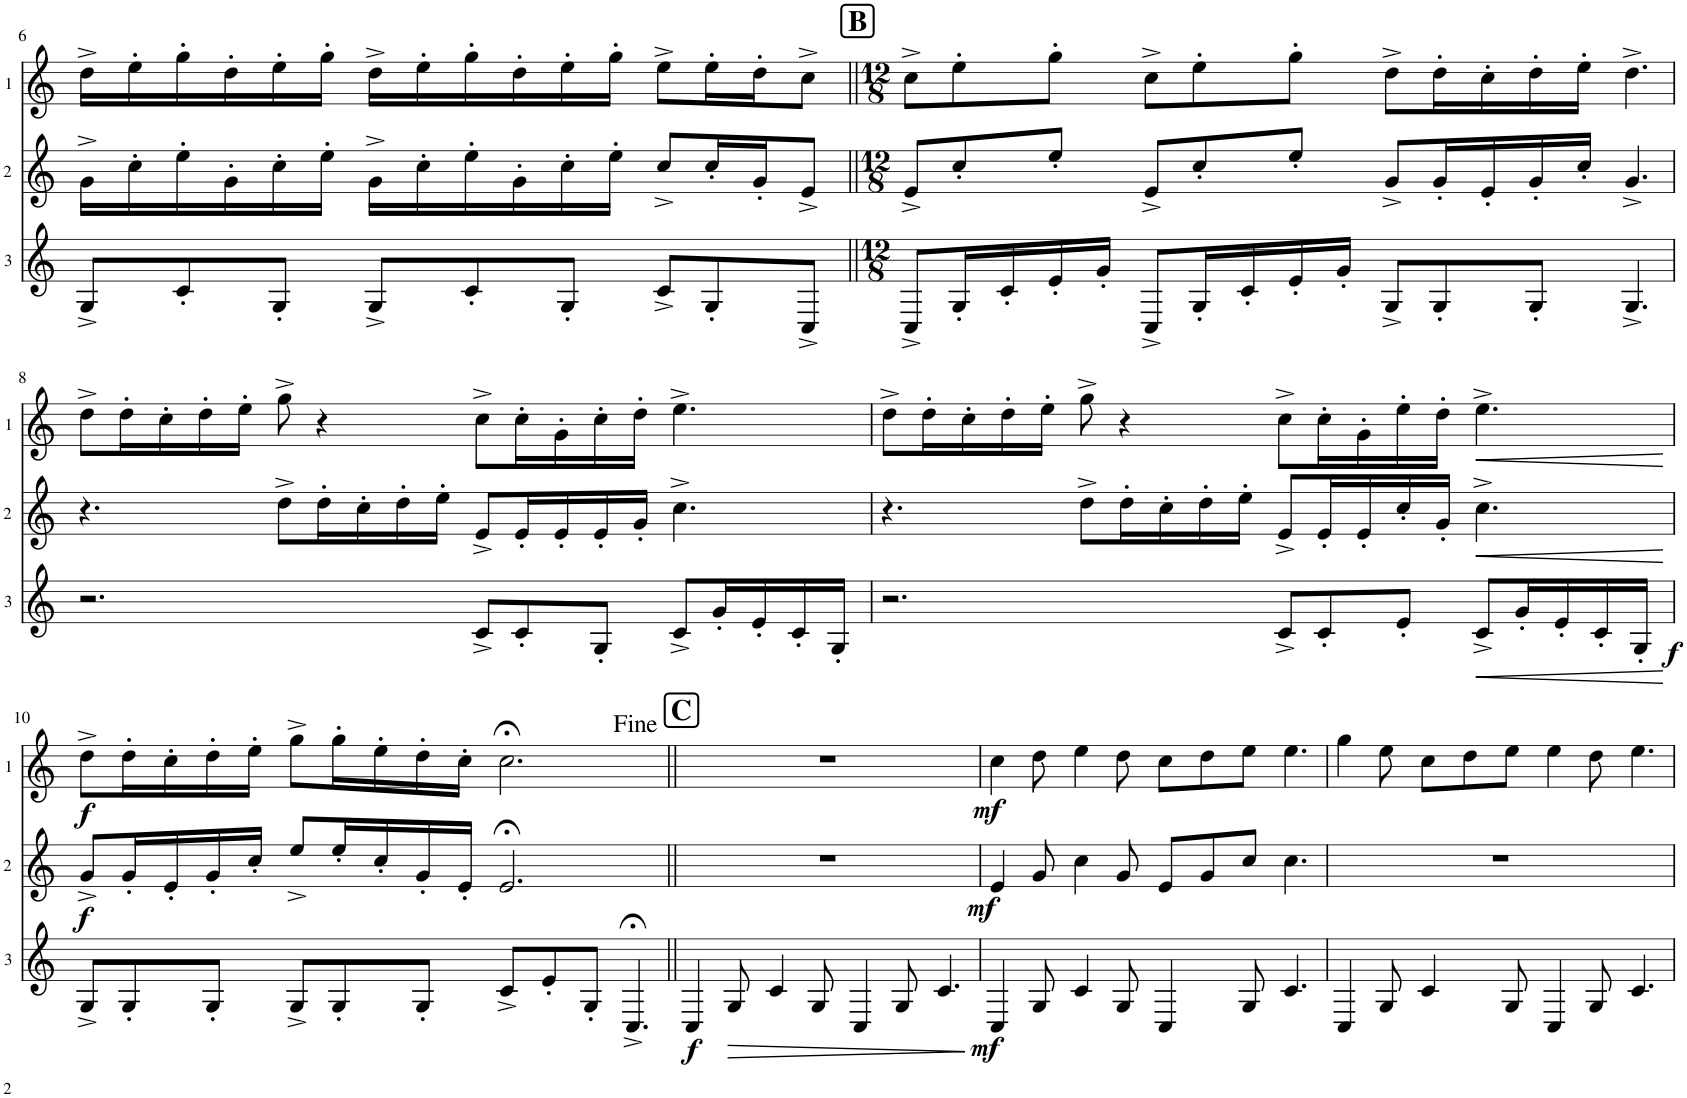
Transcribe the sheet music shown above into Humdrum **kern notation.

**kern	**dynam	**kern	**dynam	**kern	**dynam
*part3	*part3	*part2	*part2	*part1	*part1
*staff3	*staff3	*staff2	*staff2	*staff1	*staff1
*I"Cor 3	*	*I"Cor 2	*	*I"Cor 1	*
!!LO:PB:g=z
*clefG2	*	*clefG2	*	*clefG2	*
*Trd4c7	*	*Trd4c7	*	*Trd4c7	*
*k[]	*	*k[]	*	*k[]	*
*M9/8	*	*M9/8	*	*M9/8	*
=6	=6	=6	=6	=6	=6
8G^/L	.	16g^\LL	.	16dd^\LL	.
.	.	16cc'\	.	16ee'\	.
8c'/	.	16ee'\	.	16gg'\	.
.	.	16g'\	.	16dd'\	.
8G'/J	.	16cc'\	.	16ee'\	.
.	.	16ee'\JJ	.	16gg'\JJ	.
8G^/L	.	16g^\LL	.	16dd^\LL	.
.	.	16cc'\	.	16ee'\	.
8c'/	.	16ee'\	.	16gg'\	.
.	.	16g'\	.	16dd'\	.
8G'/J	.	16cc'\	.	16ee'\	.
.	.	16ee'\JJ	.	16gg'\JJ	.
8c^/L	.	8cc^/L	.	8ee^\L	.
8G'/	.	16cc'/L	.	16ee'\L	.
.	.	16g'/J	.	16dd'\J	.
8C^/J	.	8e^/J	.	8cc^\J	.
!!LO:REH:place=s1:a:B:cj:fs=14:t=B
=7||	=7||	=7||	=7||	=7||	=7||
*M12/8	*	*M12/8	*	*M12/8	*
8C^/L	.	8e^/L	.	8cc^\L	.
16G'/L	.	8cc'/	.	8ee'\	.
16c'/	.	.	.	.	.
16e'/	.	8ee'/J	.	8gg'\J	.
16g'/JJ	.	.	.	.	.
8C^/L	.	8e^/L	.	8cc^\L	.
16G'/L	.	8cc'/	.	8ee'\	.
16c'/	.	.	.	.	.
16e'/	.	8ee'/J	.	8gg'\J	.
16g'/JJ	.	.	.	.	.
8G^/L	.	8g^/L	.	8dd^\L	.
8G'/	.	16g'/L	.	16dd'\L	.
.	.	16e'/	.	16cc'\	.
8G'/J	.	16g'/	.	16dd'\	.
.	.	16cc'/JJ	.	16ee'\JJ	.
4.G^/	.	4.g^/	.	4.dd^\	.
!!LO:LB:g=z
=8	=8	=8	=8	=8	=8
2.r	.	4.r	.	8dd^\L	.
.	.	.	.	16dd'\L	.
.	.	.	.	16cc'\	.
.	.	.	.	16dd'\	.
.	.	.	.	16ee'\JJ	.
.	.	8dd^\L	.	8gg^\	.
.	.	16dd'\L	.	4r	.
.	.	16cc'\	.	.	.
.	.	16dd'\	.	.	.
.	.	16ee'\JJ	.	.	.
8c^/L	.	8e^/L	.	8cc^\L	.
8c'/	.	16e'/L	.	16cc'\L	.
.	.	16e'/	.	16g'\	.
8G'/J	.	16e'/	.	16cc'\	.
.	.	16g'/JJ	.	16dd'\JJ	.
8c^/L	.	4.cc^\	.	4.ee^\	.
16g'/L	.	.	.	.	.
16e'/	.	.	.	.	.
16c'/	.	.	.	.	.
16G'/JJ	.	.	.	.	.
=9	=9	=9	=9	=9	=9
2.r	.	4.r	.	8dd^\L	.
.	.	.	.	16dd'\L	.
.	.	.	.	16cc'\	.
.	.	.	.	16dd'\	.
.	.	.	.	16ee'\JJ	.
.	.	8dd^\L	.	8gg^\	.
.	.	16dd'\L	.	4r	.
.	.	16cc'\	.	.	.
.	.	16dd'\	.	.	.
.	.	16ee'\JJ	.	.	.
8c^/L	.	8e^/L	.	8cc^\L	.
8c'/	.	16e'/L	.	16cc'\L	.
.	.	16e'/	.	16g'\	.
8e'/J	.	16cc'/	.	16ee'\	.
.	.	16g'/JJ	.	16dd'\JJ	.
!	!LO:HP:b	!	!LO:HP:b	!	!LO:HP:b
8c^/L	<	4.cc^\	<	4.ee^\	<
16g'/L	.	.	.	.	.
16e'/	.	.	.	.	.
16c'/	.	.	.	.	.
!	!LO:DY:b	!	!	!	!
16G'/JJ	f	.	.	.	.
.	[	.	[	.	[
!!LO:LB:g=z
=10	=10	=10	=10	=10	=10
!	!	!	!LO:DY:b	!	!LO:DY:b
8G^/L	.	8g^/L	f	8dd^\L	f
8G'/	.	16g'/L	.	16dd'\L	.
.	.	16e'/	.	16cc'\	.
8G'/J	.	16g'/	.	16dd'\	.
.	.	16cc'/JJ	.	16ee'\JJ	.
8G^/L	.	8ee^/L	.	8gg^\L	.
8G'/	.	16ee'/L	.	16gg'\L	.
.	.	16cc'/	.	16ee'\	.
8G'/J	.	16g'/	.	16dd'\	.
.	.	16e'/JJ	.	16cc'\JJ	.
8c^/L	.	2.e;</	.	2.cc;<\	.
8e'/	.	.	.	.	.
8G'/J	.	.	.	.	.
4.C;<^/	.	.	.	.	.
!!LO:REH:place=s1:a:B:cj:fs=14:t=C
=11||	=11||	=11||	=11||	=11||	=11||
!	!LO:DY:b	!	!	!	!
4C/	f	1.r	.	1.r	.
!	!LO:HP:b	!	!	!	!
8G/	>	.	.	.	.
4c/	.	.	.	.	.
8G/	.	.	.	.	.
4C/	.	.	.	.	.
8G/	.	.	.	.	.
4.c/	.	.	.	.	.
.	]	.	.	.	.
=12	=12	=12	=12	=12	=12
!	!LO:DY:b	!	!LO:DY:b	!	!LO:DY:b
4C/	mf	4e/	mf	4cc\	mf
8G/	.	8g/	.	8dd\	.
4c/	.	4cc\	.	4ee\	.
8G/	.	8g/	.	8dd\	.
4C/	.	8e/L	.	8cc\L	.
.	.	8g/	.	8dd\	.
8G/	.	8cc/J	.	8ee\J	.
4.c/	.	4.cc\	.	4.ee\	.
=13	=13	=13	=13	=13	=13
4C/	.	1.r	.	4gg\	.
8G/	.	.	.	8ee\	.
4c/	.	.	.	8cc\L	.
.	.	.	.	8dd\	.
8G/	.	.	.	8ee\J	.
4C/	.	.	.	4ee\	.
8G/	.	.	.	8dd\	.
4.c/	.	.	.	4.ee\	.
=	=	=	=	=	=
*-	*-	*-	*-	*-	*-
